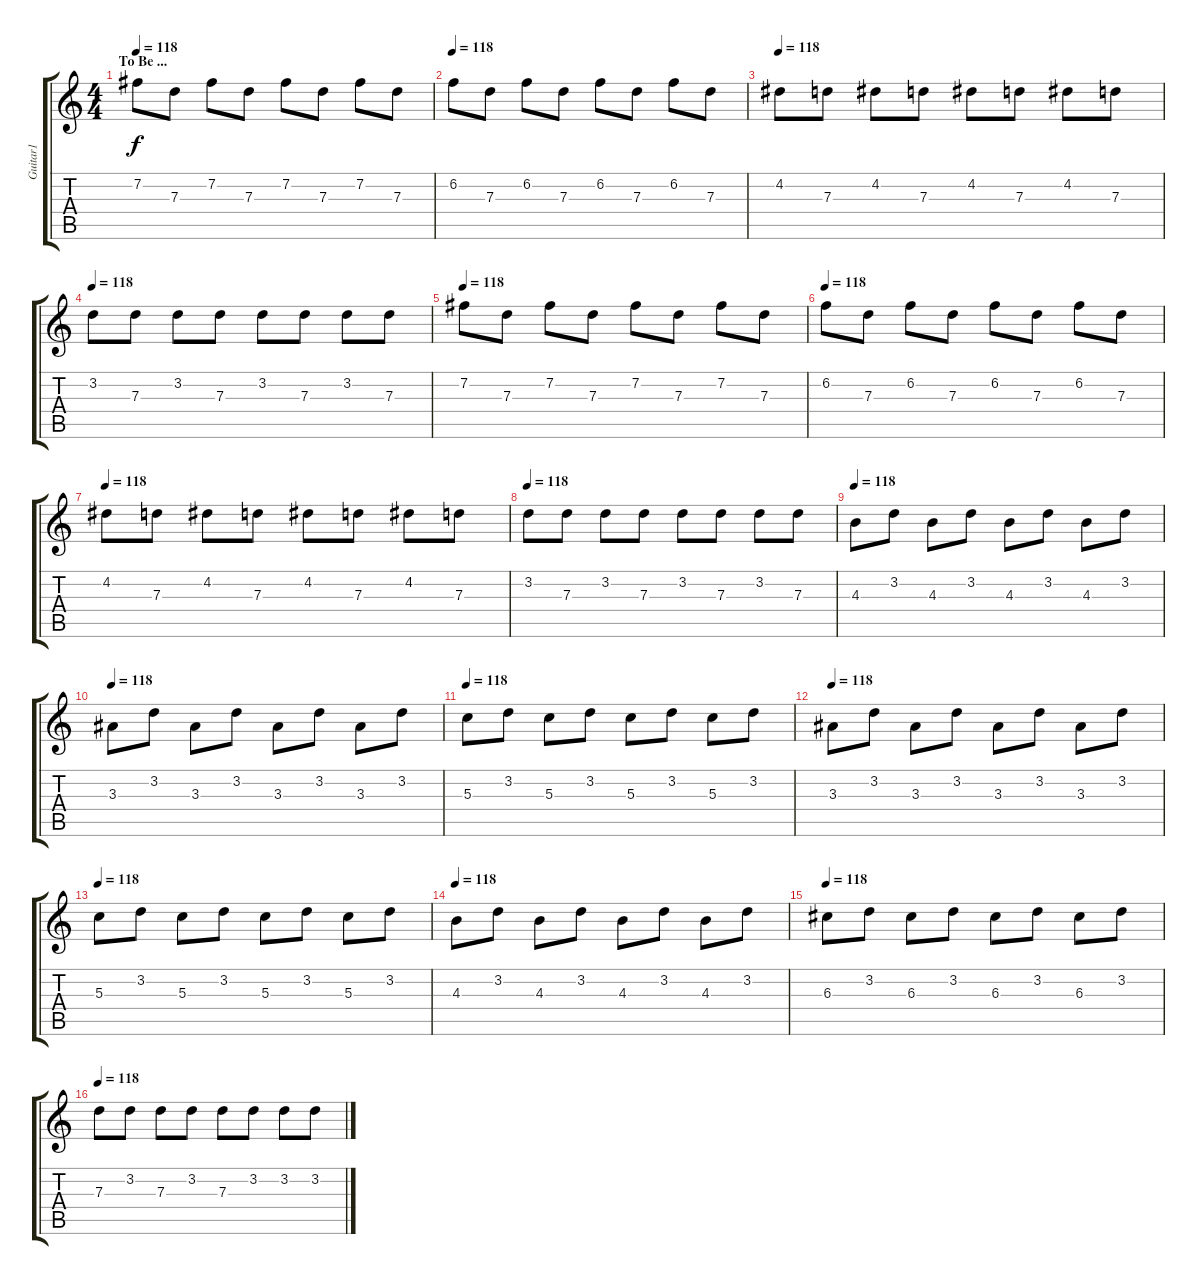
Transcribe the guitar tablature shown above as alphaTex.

\track ("Guitar1" "Guitar1") {instrument distortionguitar}
\staff {score tabs}
\tuning (E4 B3 G3 D3 A2 D2) {hide}
\ts (4 4)
\section ("" "To Be ...")
\tempo 118
\clef g2
\ks c
7.2.8{dy f instrument electricguitarclean} 7.3.8 7.2.8 7.3.8 7.2.8 7.3.8 7.2.8 7.3.8 |
\tempo 118
6.2.8{instrument electricguitarclean} 7.3.8 6.2.8 7.3.8 6.2.8 7.3.8 6.2.8 7.3.8 |
\tempo 118
4.2.8{instrument electricguitarclean} 7.3.8 4.2.8 7.3.8 4.2.8 7.3.8 4.2.8 7.3.8 |
\tempo 118
3.2.8{instrument electricguitarclean} 7.3.8 3.2.8 7.3.8 3.2.8 7.3.8 3.2.8 7.3.8 |
\tempo 118
7.2.8{instrument electricguitarclean} 7.3.8 7.2.8 7.3.8 7.2.8 7.3.8 7.2.8 7.3.8 |
\tempo 118
6.2.8{instrument electricguitarclean} 7.3.8 6.2.8 7.3.8 6.2.8 7.3.8 6.2.8 7.3.8 |
\tempo 118
4.2.8{instrument electricguitarclean} 7.3.8 4.2.8 7.3.8 4.2.8 7.3.8 4.2.8 7.3.8 |
\tempo 118
3.2.8{instrument electricguitarclean} 7.3.8 3.2.8 7.3.8 3.2.8 7.3.8 3.2.8 7.3.8 |
\tempo 118
4.3.8{instrument electricguitarclean} 3.2.8 4.3.8 3.2.8 4.3.8 3.2.8 4.3.8 3.2.8 |
\tempo 118
3.3.8{instrument electricguitarclean} 3.2.8 3.3.8 3.2.8 3.3.8 3.2.8 3.3.8 3.2.8 |
\tempo 118
5.3.8{instrument electricguitarclean} 3.2.8 5.3.8 3.2.8 5.3.8 3.2.8 5.3.8 3.2.8 |
\tempo 118
3.3.8{instrument electricguitarclean} 3.2.8 3.3.8 3.2.8 3.3.8 3.2.8 3.3.8 3.2.8 |
\tempo 118
5.3.8{instrument electricguitarclean} 3.2.8 5.3.8 3.2.8 5.3.8 3.2.8 5.3.8 3.2.8 |
\tempo 118
4.3.8{instrument electricguitarclean} 3.2.8 4.3.8 3.2.8 4.3.8 3.2.8 4.3.8 3.2.8 |
\tempo 118
6.3.8{instrument electricguitarclean} 3.2.8 6.3.8 3.2.8 6.3.8 3.2.8 6.3.8 3.2.8 |
\tempo 118
7.3.8{instrument electricguitarclean} 3.2.8 7.3.8 3.2.8 7.3.8 3.2.8 3.2.8 3.2.8
